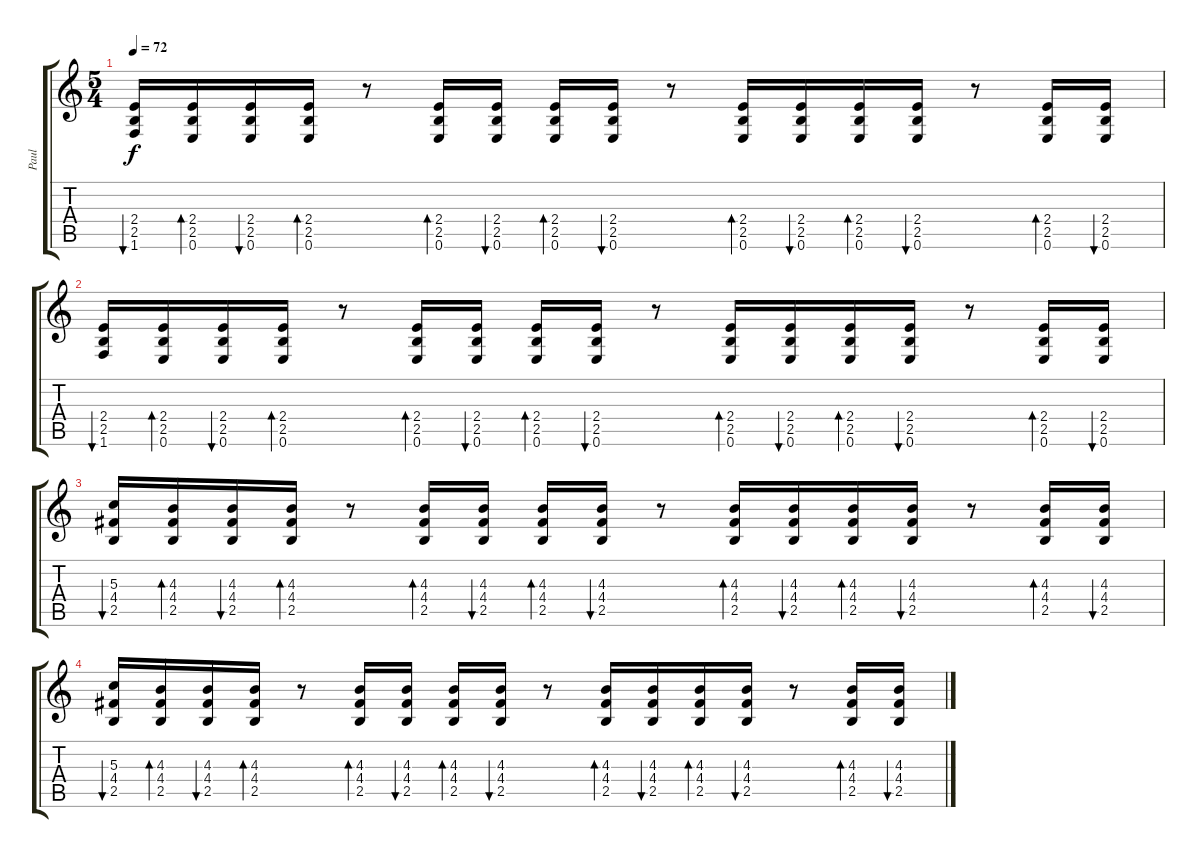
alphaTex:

\track ("Paul" "Paul") {instrument overdrivenguitar}
\staff {score tabs}
\tuning (E4 B3 G3 D3 A2 E2) {hide}
\ts (5 4)
\tempo 72
\clef g2
\ks c
(2.4 2.5 1.6).16{bu 60 dy f} (2.4 2.5 0.6).16{bd 60} (2.4 2.5 0.6).16{bu 60} (2.4 2.5 0.6).16{bd 60} r.8 (2.4 2.5 0.6).16{bd 60} (2.4 2.5 0.6).16{bu 60} (2.4 2.5 0.6).16{bd 60} (2.4 2.5 0.6).16{bu 60} r.8 (2.4 2.5 0.6).16{bd 60} (2.4 2.5 0.6).16{bu 60} (2.4 2.5 0.6).16{bd 60} (2.4 2.5 0.6).16{bu 60} r.8 (2.4 2.5 0.6).16{bd 60} (2.4 2.5 0.6).16{bu 60} |
(2.4 2.5 1.6).16{bu 60} (2.4 2.5 0.6).16{bd 60} (2.4 2.5 0.6).16{bu 60} (2.4 2.5 0.6).16{bd 60} r.8 (2.4 2.5 0.6).16{bd 60} (2.4 2.5 0.6).16{bu 60} (2.4 2.5 0.6).16{bd 60} (2.4 2.5 0.6).16{bu 60} r.8 (2.4 2.5 0.6).16{bd 60} (2.4 2.5 0.6).16{bu 60} (2.4 2.5 0.6).16{bd 60} (2.4 2.5 0.6).16{bu 60} r.8 (2.4 2.5 0.6).16{bd 60} (2.4 2.5 0.6).16{bu 60} |
(5.3 4.4 2.5).16{bu 60} (4.3 4.4 2.5).16{bd 60} (4.3 4.4 2.5).16{bu 60} (4.3 4.4 2.5).16{bd 60} r.8 (4.3 4.4 2.5).16{bd 60} (4.3 4.4 2.5).16{bu 60} (4.3 4.4 2.5).16{bd 60} (4.3 4.4 2.5).16{bu 60} r.8 (4.3 4.4 2.5).16{bd 60} (4.3 4.4 2.5).16{bu 60} (4.3 4.4 2.5).16{bd 60} (4.3 4.4 2.5).16{bu 60} r.8 (4.3 4.4 2.5).16{bd 60} (4.3 4.4 2.5).16{bu 60} |
(5.3 4.4 2.5).16{bu 60} (4.3 4.4 2.5).16{bd 60} (4.3 4.4 2.5).16{bu 60} (4.3 4.4 2.5).16{bd 60} r.8 (4.3 4.4 2.5).16{bd 60} (4.3 4.4 2.5).16{bu 60} (4.3 4.4 2.5).16{bd 60} (4.3 4.4 2.5).16{bu 60} r.8 (4.3 4.4 2.5).16{bd 60} (4.3 4.4 2.5).16{bu 60} (4.3 4.4 2.5).16{bd 60} (4.3 4.4 2.5).16{bu 60} r.8 (4.3 4.4 2.5).16{bd 60} (4.3 4.4 2.5).16{bu 60}
